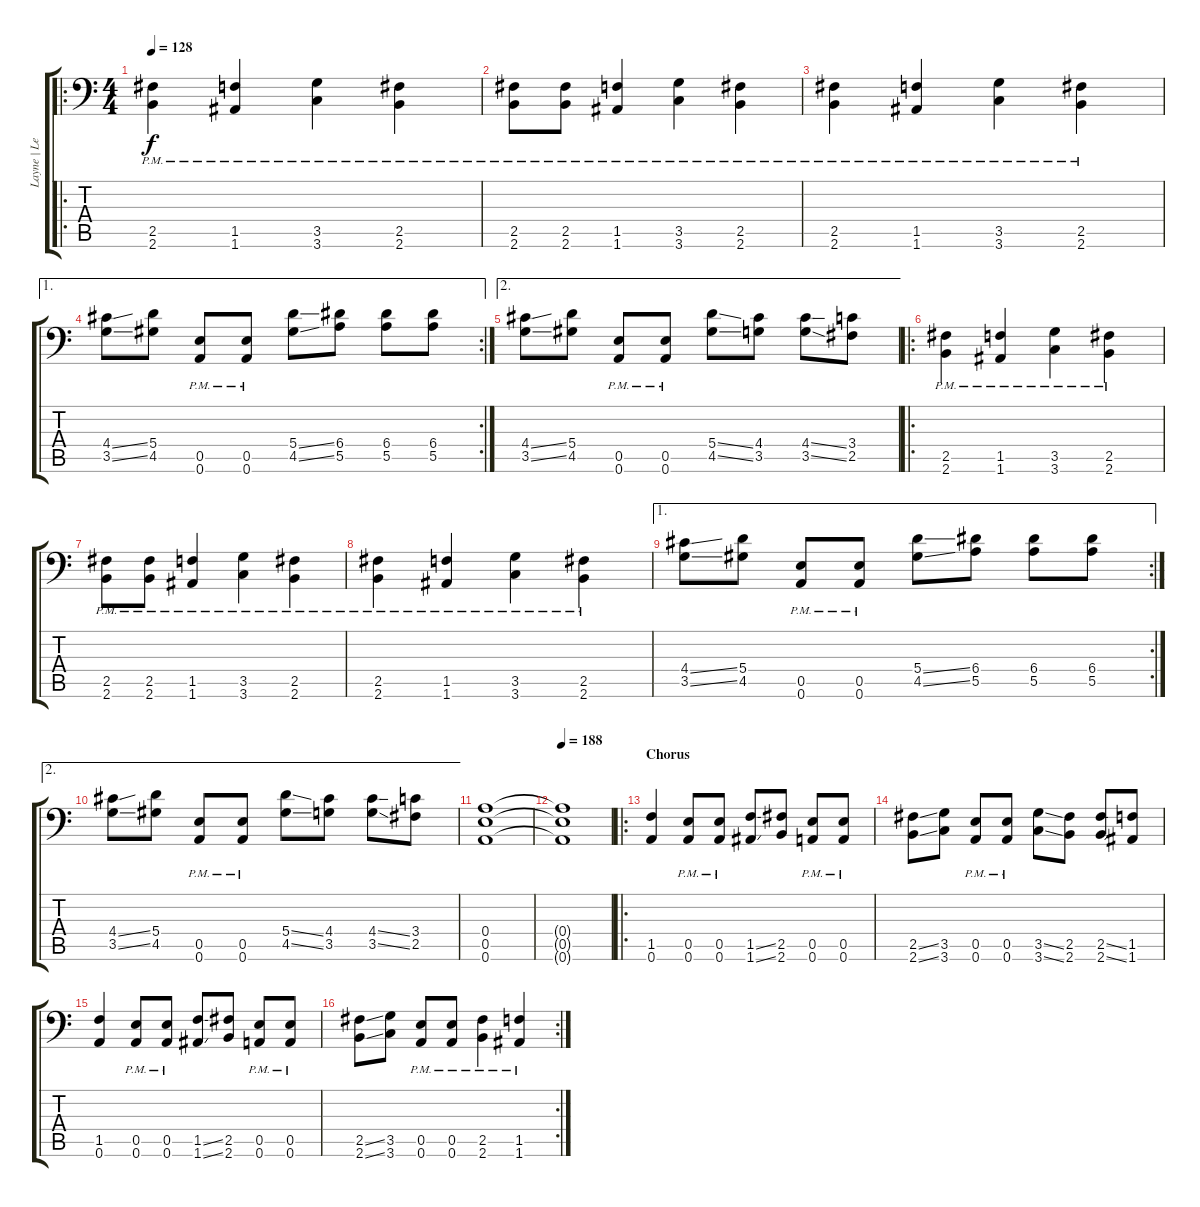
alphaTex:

\track ("Layne | Lead" "Layne | Le") {instrument distortionguitar}
\staff {score tabs}
\tuning (B3 Gb3 D3 A2 E2 A1) {hide}
\ro
\ts (4 4)
\tempo 128
\clef f4
\ks c
(2.5{pm} 2.6{pm}).4{dy f} (1.5{pm} 1.6{pm}).4 (3.5{pm} 3.6{pm}).4 (2.5{pm} 2.6{pm}).4 |
(2.5{pm} 2.6{pm}).8 (2.5{pm} 2.6{pm}).8 (1.5{pm} 1.6{pm}).4 (3.5{pm} 3.6{pm}).4 (2.5{pm} 2.6{pm}).4 |
(2.5{pm} 2.6{pm}).4 (1.5{pm} 1.6{pm}).4 (3.5{pm} 3.6{pm}).4 (2.5{pm} 2.6{pm}).4 |
\ae 1
\rc 2
(4.4{ss} 3.5{ss}).8 (5.4 4.5).8 (0.5{pm} 0.6{pm}).8 (0.5{pm} 0.6{pm}).8 (5.4{ss} 4.5{ss}).8 (6.4 5.5).8 (6.4 5.5).8 (6.4 5.5).8 |
\ae 2
(4.4{ss} 3.5{ss}).8 (5.4 4.5).8 (0.5{pm} 0.6{pm}).8 (0.5{pm} 0.6{pm}).8 (5.4{ss} 4.5{ss}).8 (4.4 3.5).8 (4.4{ss} 3.5{ss}).8 (3.4 2.5).8 |
\ro
(2.5{pm} 2.6{pm}).4 (1.5{pm} 1.6{pm}).4 (3.5{pm} 3.6{pm}).4 (2.5{pm} 2.6{pm}).4 |
(2.5{pm} 2.6{pm}).8 (2.5{pm} 2.6{pm}).8 (1.5{pm} 1.6{pm}).4 (3.5{pm} 3.6{pm}).4 (2.5{pm} 2.6{pm}).4 |
(2.5{pm} 2.6{pm}).4 (1.5{pm} 1.6{pm}).4 (3.5{pm} 3.6{pm}).4 (2.5{pm} 2.6{pm}).4 |
\ae 1
\rc 2
(4.4{ss} 3.5{ss}).8 (5.4 4.5).8 (0.5{pm} 0.6{pm}).8 (0.5{pm} 0.6{pm}).8 (5.4{ss} 4.5{ss}).8 (6.4 5.5).8 (6.4 5.5).8 (6.4 5.5).8 |
\ae 2
(4.4{ss} 3.5{ss}).8 (5.4 4.5).8 (0.5{pm} 0.6{pm}).8 (0.5{pm} 0.6{pm}).8 (5.4{ss} 4.5{ss}).8 (4.4 3.5).8 (4.4{ss} 3.5{ss}).8 (3.4 2.5).8 |
(0.4 0.5 0.6).1 |
\tempo 188
(0.4{t} 0.5{t} 0.6{t}).1 |
\ro
\section ("" "Chorus")
(1.5 0.6).4 (0.5{pm} 0.6{pm}).8 (0.5{pm} 0.6{pm}).8 (1.5{ss} 1.6{ss}).8 (2.5 2.6).8 (0.5{pm} 0.6{pm}).8 (0.5{pm} 0.6{pm}).8 |
(2.5{ss} 2.6{ss}).8 (3.5 3.6).8 (0.5{pm} 0.6{pm}).8 (0.5{pm} 0.6{pm}).8 (3.5{ss} 3.6{ss}).8 (2.5 2.6).8 (2.5{ss} 2.6{ss}).8 (1.5 1.6).8 |
(1.5 0.6).4 (0.5{pm} 0.6{pm}).8 (0.5{pm} 0.6{pm}).8 (1.5{ss} 1.6{ss}).8 (2.5 2.6).8 (0.5{pm} 0.6{pm}).8 (0.5{pm} 0.6{pm}).8 |
\rc 2
(2.5{ss} 2.6{ss}).8 (3.5 3.6).8 (0.5{pm} 0.6{pm}).8 (0.5{pm} 0.6{pm}).8 (2.5{pm} 2.6{pm}).4 (1.5{pm} 1.6{pm}).4
